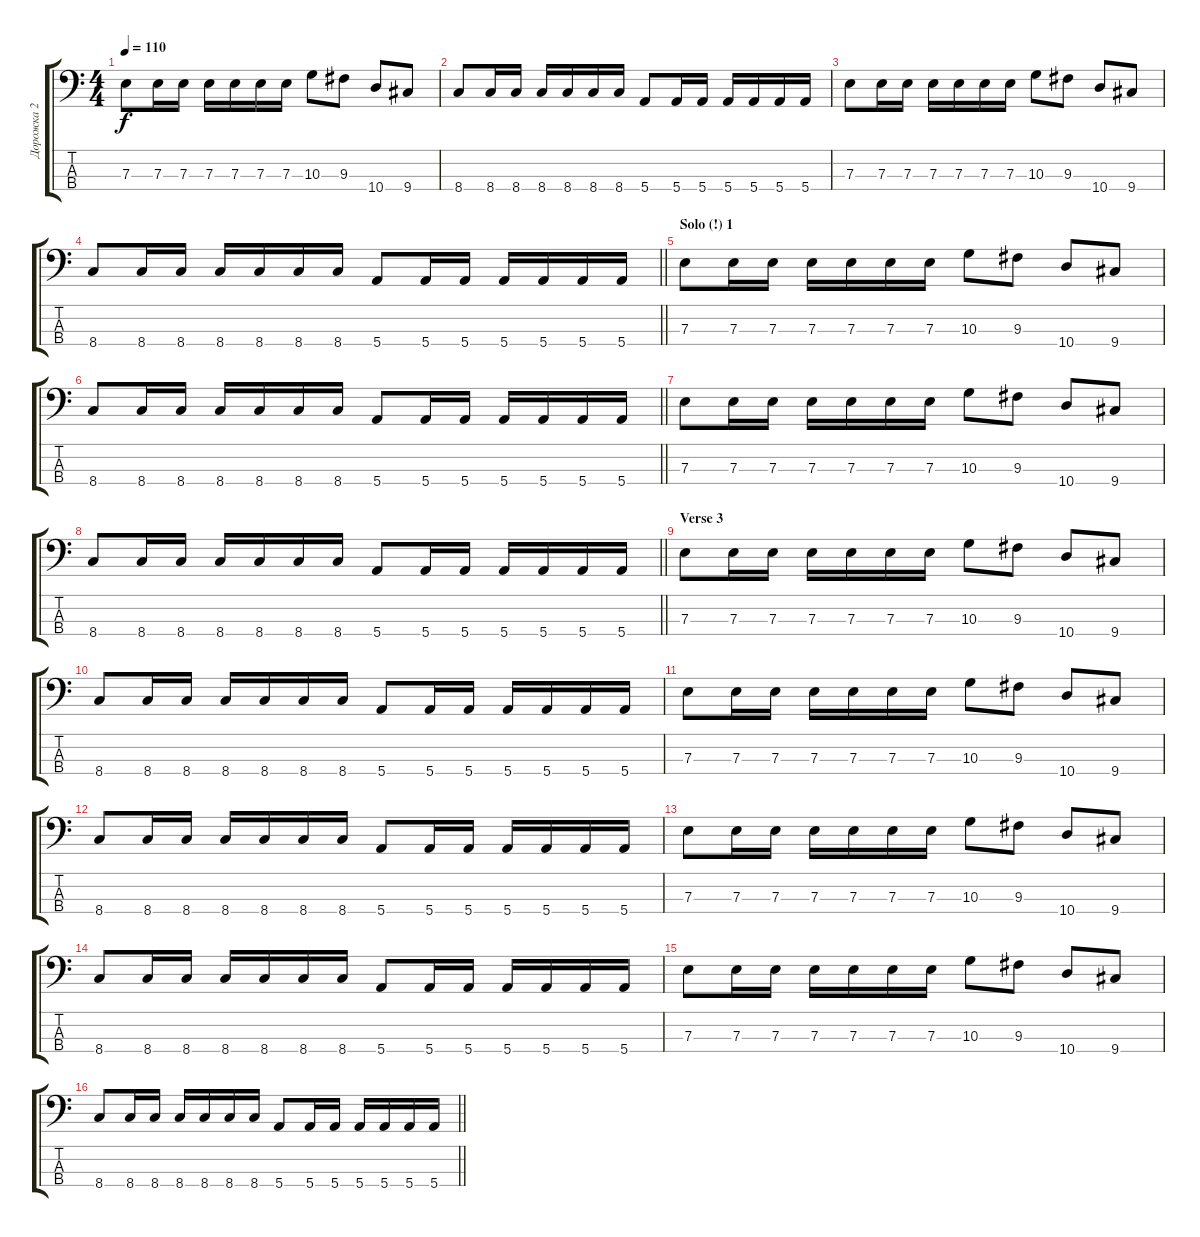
\track ("Дорожка 2" "Дорожка 2") {instrument electricbasspick}
\staff {score tabs}
\tuning (G2 D2 A1 E1) {hide}
\ts (4 4)
\tempo 110
\clef f4
\ks c
7.3.8{dy f} 7.3.16 7.3.16 7.3.16 7.3.16 7.3.16 7.3.16 10.3.8 9.3.8 10.4.8 9.4.8 |
8.4.8 8.4.16 8.4.16 8.4.16 8.4.16 8.4.16 8.4.16 5.4.8 5.4.16 5.4.16 5.4.16 5.4.16 5.4.16 5.4.16 |
7.3.8 7.3.16 7.3.16 7.3.16 7.3.16 7.3.16 7.3.16 10.3.8 9.3.8 10.4.8 9.4.8 |
\barLineRight lightlight
8.4.8 8.4.16 8.4.16 8.4.16 8.4.16 8.4.16 8.4.16 5.4.8 5.4.16 5.4.16 5.4.16 5.4.16 5.4.16 5.4.16 |
\section ("" "Solo (!) 1")
7.3.8 7.3.16 7.3.16 7.3.16 7.3.16 7.3.16 7.3.16 10.3.8 9.3.8 10.4.8 9.4.8 |
\barLineRight lightlight
8.4.8 8.4.16 8.4.16 8.4.16 8.4.16 8.4.16 8.4.16 5.4.8 5.4.16 5.4.16 5.4.16 5.4.16 5.4.16 5.4.16 |
7.3.8 7.3.16 7.3.16 7.3.16 7.3.16 7.3.16 7.3.16 10.3.8 9.3.8 10.4.8 9.4.8 |
\barLineRight lightlight
8.4.8 8.4.16 8.4.16 8.4.16 8.4.16 8.4.16 8.4.16 5.4.8 5.4.16 5.4.16 5.4.16 5.4.16 5.4.16 5.4.16 |
\section ("" "Verse 3")
7.3.8 7.3.16 7.3.16 7.3.16 7.3.16 7.3.16 7.3.16 10.3.8 9.3.8 10.4.8 9.4.8 |
8.4.8 8.4.16 8.4.16 8.4.16 8.4.16 8.4.16 8.4.16 5.4.8 5.4.16 5.4.16 5.4.16 5.4.16 5.4.16 5.4.16 |
7.3.8 7.3.16 7.3.16 7.3.16 7.3.16 7.3.16 7.3.16 10.3.8 9.3.8 10.4.8 9.4.8 |
8.4.8 8.4.16 8.4.16 8.4.16 8.4.16 8.4.16 8.4.16 5.4.8 5.4.16 5.4.16 5.4.16 5.4.16 5.4.16 5.4.16 |
7.3.8 7.3.16 7.3.16 7.3.16 7.3.16 7.3.16 7.3.16 10.3.8 9.3.8 10.4.8 9.4.8 |
8.4.8 8.4.16 8.4.16 8.4.16 8.4.16 8.4.16 8.4.16 5.4.8 5.4.16 5.4.16 5.4.16 5.4.16 5.4.16 5.4.16 |
7.3.8 7.3.16 7.3.16 7.3.16 7.3.16 7.3.16 7.3.16 10.3.8 9.3.8 10.4.8 9.4.8 |
\barLineRight lightlight
8.4.8 8.4.16 8.4.16 8.4.16 8.4.16 8.4.16 8.4.16 5.4.8 5.4.16 5.4.16 5.4.16 5.4.16 5.4.16 5.4.16
